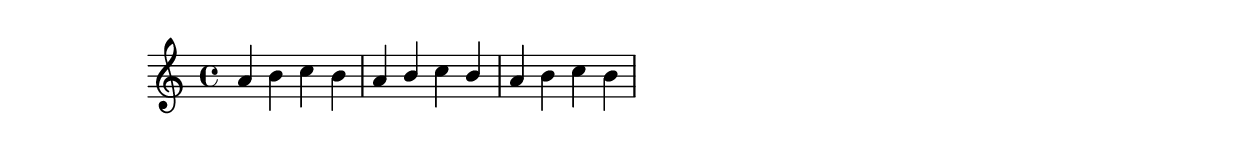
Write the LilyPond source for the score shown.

%% Do not edit this file; it is auto-generated from LSR http://lsr.dsi.unimi.it
%% This file is in the public domain.
\version "2.11.53"

\header {
  lsrtags = "editorial-annotations"

  texidoces = "
La dirección predeterminada de las plicas sobre la tercera línea
del pentagrama está determinada por la propiedad
@code{neutral-direction} del objeto @code{Stem}.

"
  doctitlees = "Dirección predeterminada de las plicas sobre la tercera línea del pentagrama"

  texidoc = "
The default direction of stems on the center line of the staff is set
by the @code{Stem} property @code{neutral-direction}.

"
  doctitle = "Default direction of stems on the center line of the staff"
} % begin verbatim
\relative c'' {
  a4 b c b
  \override Stem #'neutral-direction = #up
  a4 b c b
  \override Stem #'neutral-direction = #down
  a4 b c b
}
